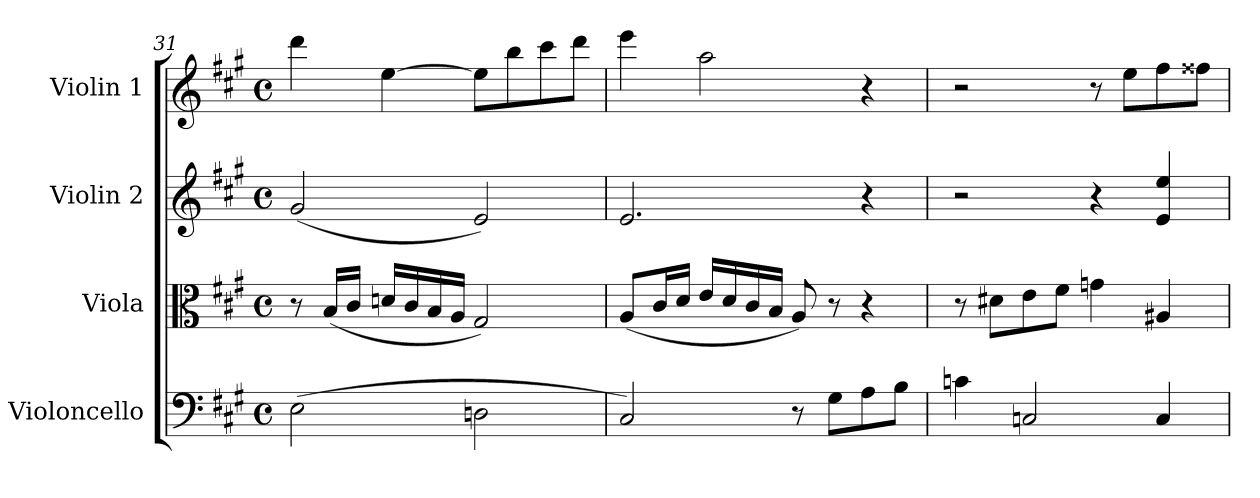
**kern	**kern	**kern	**kern
*part4	*part3	*part2	*part1
*staff4	*staff3	*staff2	*staff1
*I"Violoncello	*I"Viola	*I"Violin 2	*I"Violin 1
*I'Vc	*I'Vla	*I'Vln	*I'Vln
*clefF4	*clefC3	*clefG2	*clefG2
*k[f#c#g#]	*k[f#c#g#]	*k[f#c#g#]	*k[f#c#g#]
*M4/4	*M4/4	*M4/4	*M4/4
*met(c)	*met(c)	*met(c)	*met(c)
=31	=31	=31	=31
(2E\	8r	(2g#/	4ddd\
.	(16B/LL	.	.
.	16c#/JJ	.	.
.	16dn/LL	.	[4ee\
.	16c#/	.	.
.	16B/	.	.
.	16A/JJ	.	.
2Dn\	2G#/)	2e/)	8ee\L]
.	.	.	8bb\
.	.	.	8ccc#\
.	.	.	8ddd\J
=32	=32	=32	=32
2C#/)	(8A/L	2.e/	4eee\
.	16c#/L	.	.
.	16d/JJ	.	.
.	16e/LL	.	2aa\
.	16d/	.	.
.	16c#/	.	.
.	16B/JJ	.	.
8r	8A/)	.	.
8G#\L	8r	.	.
8A\	4r	4r	4r
8B\J	.	.	.
=33	=33	=33	=33
4cn\	8r	2r	2r
.	8d#X\L	.	.
2Cn/	8e\	.	.
.	8f#\J	.	.
.	4gn\	4r	8r
.	.	.	8ee\L
4C/	4A#X/	4e/ 4ee/	8ff#\
.	.	.	8ff##X\J
=	=	=	=
*-	*-	*-	*-
